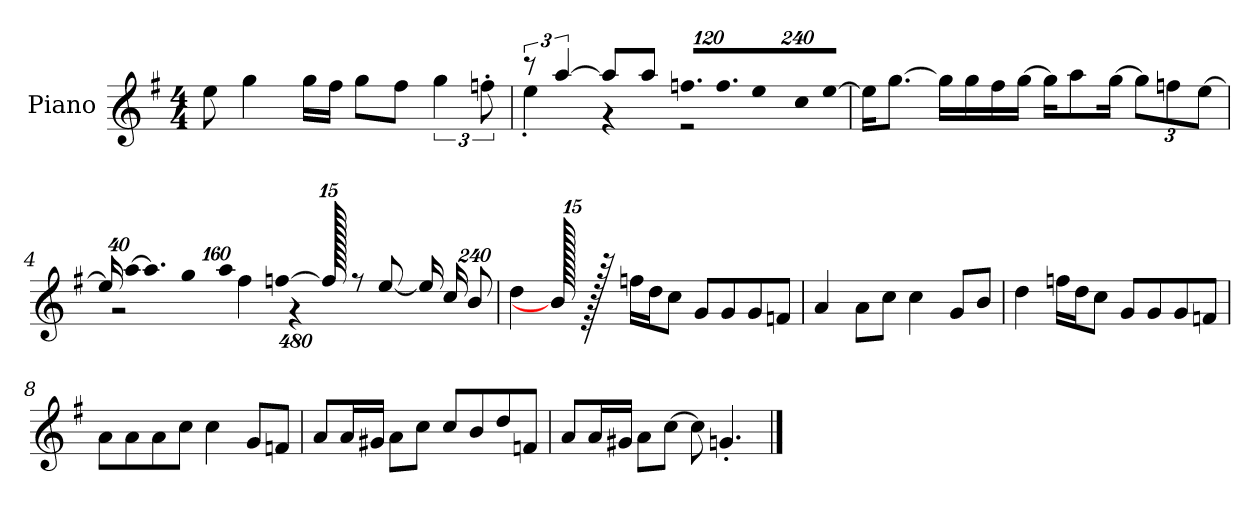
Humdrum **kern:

**kern
*part1
*staff1
*I"Piano
*I'P-no
*clefG2
*k[f#]
*M4/4
*MM90
=1
8ee\
4gg\
16gg\LL
16ff#\JJ
8gg\L
8ff#\J
6gg\
12ffn'\
=2
*^
12r	4ee'\
[6aa/	.
8aa/L]	4r
8aa/J	.
*Xbrackettup	*
!LO:N:vis=16.	!
960%103ffn/LL	2r
!LO:N:vis=16.	!
960%103ff/J	.
!LO:N:vis=8	!
960%137ee/	.
!LO:N:vis=16	!
1920%137cc/L	.
!LO:N:vis=16	!
[1920%137ee/JJ	.
*v	*v
=3
16ee\KL]
[8.gg\J
16gg\LL]
16gg\
16ff#\
[16gg\JJ
16gg\KL]
8aa\
[16gg\Jk
12gg\L]
12ffn\
[12ee\J
!!LO:LB:g=z
=4
!LO:N:vis=32
*^
640%23ee/LLL]	1920ryy
.	2r
!LO:N:vis=32	!
[640%23aa/JJ	.
!LO:N:vis=8.	!
640%137aa/]	.
!LO:N:vis=16	!
1920%137gg/L	.
!LO:N:vis=32	!
640%23aa/K	.
[384%41ffn/J	.
1920ff/]	.
8r	4ff\
[8ee/	.
16ee/LL]	1920%479r
16cc/J	.
[1920%239b/J	.
*v	*v
=5
4dd\
1920b/]
1920r
16ffn\LL
16dd\J
8cc\J
8g/L
8g/
8g/
8fn/J
=6
4a/
8a\L
8cc\J
4cc\
8g/L
8b/J
=7
4dd\
16ffn\LL
16dd\J
8cc\J
8g/L
8g/
8g/
8fn/J
!!LO:LB:g=z
=8
8a\L
8a\
8a\
8cc\J
4cc\
8g/L
8fn/J
=9
8a/L
16a/L
16g#X/JJ
8a\L
8cc\J
8cc/L
8b/
8dd/
8fn/J
=10
8a/L
16a/L
16g#X/JJ
8a\L
[8cc\J
8cc\]
4.gn'/
==
*-
